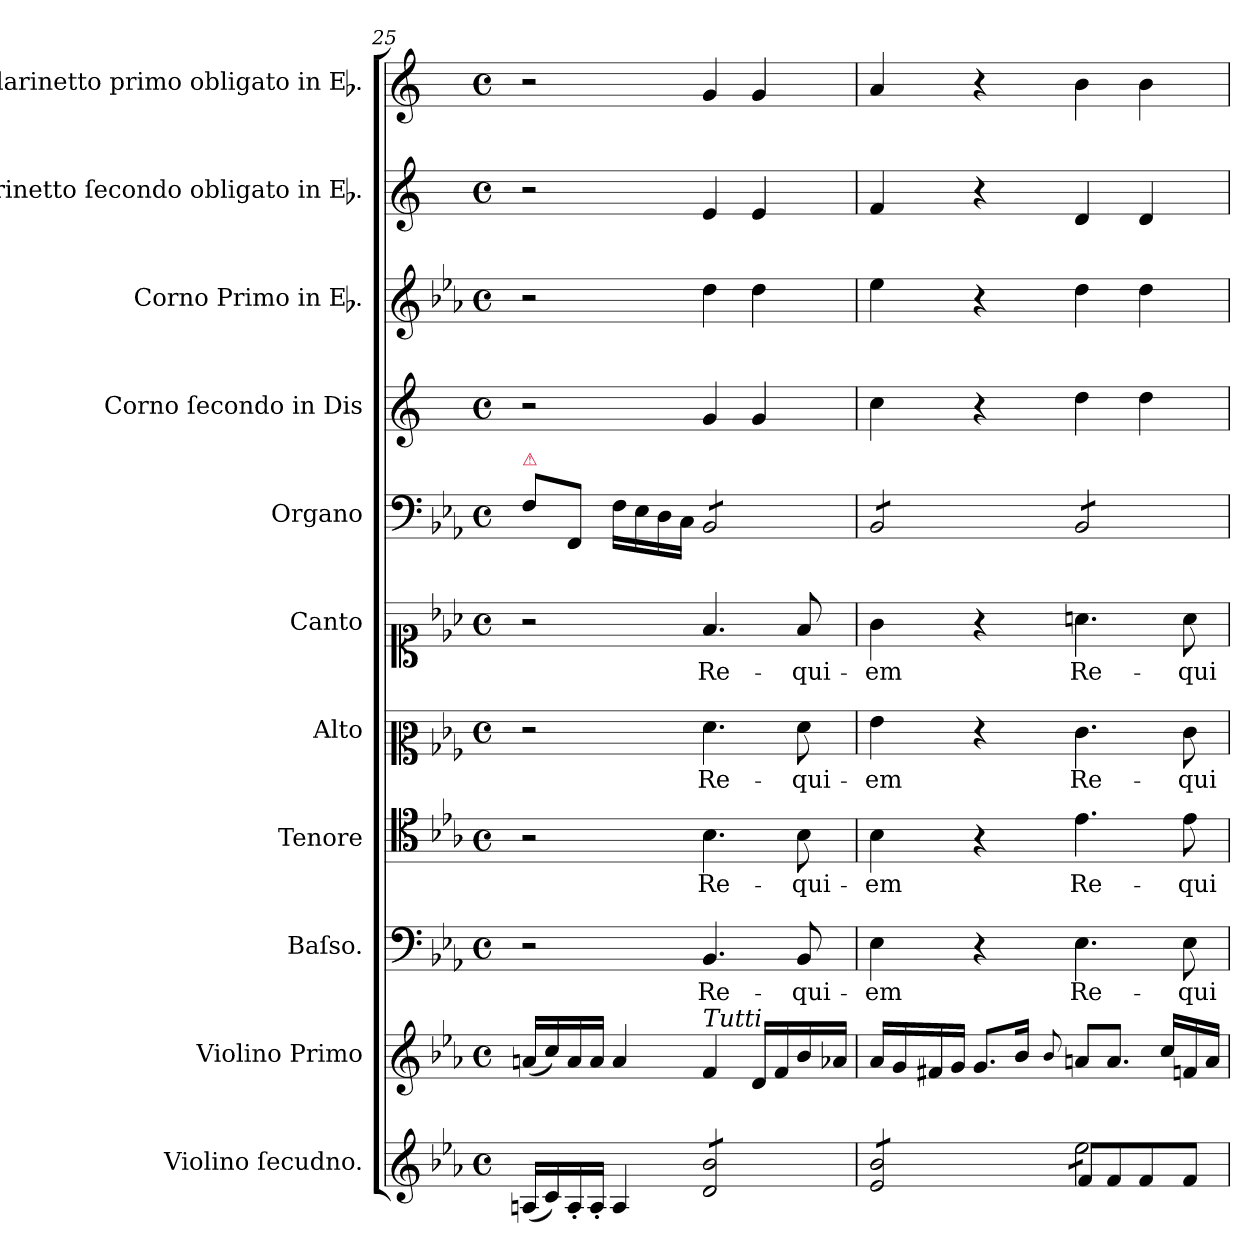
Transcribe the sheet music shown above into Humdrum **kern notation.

**kern	**dynam	**kern	**dynam	**kern	**text	**kern	**text	**kern	**text	**kern	**text	**kern	**dynam	**kern	**kern	**kern	**kern
*part11	*part11	*part10	*part10	*part9	*part9	*part8	*part8	*part7	*part7	*part6	*part6	*part5	*part5	*part4	*part3	*part2	*part1
*staff11	*staff11	*staff10	*staff10	*staff9	*staff9	*staff8	*staff8	*staff7	*staff7	*staff6	*staff6	*staff5	*staff5	*staff4	*staff3	*staff2	*staff1
*I"Violino ſecudno.	*	*I"Violino Primo	*	*I"Baſso.	*	*I"Tenore	*	*I"Alto	*	*I"Canto	*	*I"Organo	*	*I"Corno ſecondo in Dis	*I"Corno Primo in Eb.	*I"Clarinetto ſecondo obligato in Eb.	*I"Clarinetto primo obligato in Eb.
*I'vl 2	*	*I'vl 1	*	*I'B	*	*I'T	*	*I'A	*	*	*	*I'org	*	*	*	*	*
*clefG2	*	*clefG2	*	*clefF4	*	*clefC4	*	*clefC2	*	*clefC1	*	*clefF4	*	*clefG2	*clefG2	*clefG2	*clefG2
*	*	*	*	*	*	*	*	*	*	*	*	*	*	*ITrd5c9	*ITrd5c9	*ITrd-2c-3	*ITrd-2c-3
*k[b-e-a-]	*	*k[b-e-a-]	*	*k[b-e-a-]	*	*k[b-e-a-]	*	*k[b-e-a-]	*	*k[b-e-a-]	*	*k[b-e-a-]	*	*k[b-e-a-]	*k[b-e-a-d-g-c-]	*k[b-e-a-]	*k[b-e-a-]
*E-:	*	*E-:	*	*E-:	*	*E-:	*	*E-:	*	*E-:	*	*E-:	*	*E-:	*	*E-:	*E-:
*M4/4	*	*M4/4	*	*M4/4	*	*M4/4	*	*M4/4	*	*M4/4	*	*M4/4	*	*M4/4	*M4/4	*M4/4	*M4/4
*met(c)	*	*met(c)	*	*met(c)	*	*met(c)	*	*met(c)	*	*met(c)	*	*met(c)	*	*met(c)	*met(c)	*met(c)	*met(c)
=25	=25	=25	=25	=25	=25	=25	=25	=25	=25	=25	=25	=25	=25	=25	=25	=25	=25
!	!	!	!	!	!	!	!	!	!	!	!	!LO:TX:a:color=crimson:t=⚠	!	!	!	!	!
(16An/LL	.	(16an/LL	.	2r	.	2r	.	2r	.	2r	.	8F\L	.	2r	2r	2r	2r
16c/)	.	16cc/)	.	.	.	.	.	.	.	.	.	.	.	.	.	.	.
16A'/	.	16a/	.	.	.	.	.	.	.	.	.	8FF/J	.	.	.	.	.
16A'/JJ	.	16a/JJ	.	.	.	.	.	.	.	.	.	.	.	.	.	.	.
4A/	.	4a/	.	.	.	.	.	.	.	.	.	16F\LL	.	.	.	.	.
.	.	.	.	.	.	.	.	.	.	.	.	16E-\	.	.	.	.	.
.	.	.	.	.	.	.	.	.	.	.	.	16D\	.	.	.	.	.
.	.	.	.	.	.	.	.	.	.	.	.	16C\JJ	.	.	.	.	.
!	!	!	!	!	!	!	!	!	!	!	!	!LO:TX:a:i:t=T&colon;	!	!	!	!	!
!	!	!LO:TX:a:i:t=Tutti	!	!	!	!	!	!	!	!	!	!	!	!	!	!	!
!LO:TX:a:i:t=T&colon;	!	!	!	!	!	!	!	!	!	!	!	!	!	!	!	!	!
!	!LO:DY:b	!	!LO:DY:b	!	!	!	!	!	!	!	!	!	!LO:DY:b	!	!	!	!
*tremolo	*	*	*	*	*	*	*	*	*	*	*	*	*	*	*	*	*
*	*	*	*	*	*	*	*	*	*	*	*	*tremolo	*	*	*	*	*
8d/ 8b-/L	for	4f/	for	4.BB-/	Re-	4.B-\	Re-	4.f\	Re-	4.f/	Re-	8BB-/L	for	4B-/	4f\	4g/	4b-/
8d/ 8b-/	.	.	.	.	.	.	.	.	.	.	.	8BB-/	.	.	.	.	.
8d/ 8b-/	.	16d/LL	.	.	.	.	.	.	.	.	.	8BB-/	.	4B-/	4f\	4g/	4b-/
.	.	16f/	.	.	.	.	.	.	.	.	.	.	.	.	.	.	.
8d/ 8b-/J	.	16b-/	.	8BB-/	-qui-	8B-\	-qui-	8f\	-qui-	8f/	-qui-	8BB-/J	.	.	.	.	.
.	.	16a-X/JJ	.	.	.	.	.	.	.	.	.	.	.	.	.	.	.
=26	=26	=26	=26	=26	=26	=26	=26	=26	=26	=26	=26	=26	=26	=26	=26	=26	=26
*^	*	*	*	*	*	*	*	*	*	*	*	*	*	*	*	*	*
8e-/ 8b-/L	2ryy	.	16a-/LL	.	4E-\	-em	4B-\	-em	4g\	-em	4g\	-em	8BB-/L	.	4e-\	4g-\	4a-/	4cc/
.	.	.	16g/	.	.	.	.	.	.	.	.	.	.	.	.	.	.	.
8e-/ 8b-/	.	.	16f#X/	.	.	.	.	.	.	.	.	.	8BB-/	.	.	.	.	.
.	.	.	16g/JJ	.	.	.	.	.	.	.	.	.	.	.	.	.	.	.
8e-/ 8b-/	.	.	8.g/L	.	4r	.	4r	.	4r	.	4r	.	8BB-/	.	4r	4r	4r	4r
8e-/ 8b-/J	.	.	.	.	.	.	.	.	.	.	.	.	8BB-/J	.	.	.	.	.
.	.	.	16b-/Jk	.	.	.	.	.	.	.	.	.	.	.	.	.	.	.
.	.	.	8qqb-/	.	.	.	.	.	.	.	.	.	.	.	.	.	.	.
8ee-\L	8f/L	.	8an/L	.	4.E-\	Re-	4.e-\	Re-	4.e-\	Re-	4.an\	Re-	8BB-/L	.	4f\	4f\	4f/	4dd\
8ee-\	8f/	.	8.a/J	.	.	.	.	.	.	.	.	.	8BB-/	.	.	.	.	.
8ee-\	8f/	.	.	.	.	.	.	.	.	.	.	.	8BB-/	.	4f\	4f\	4f/	4dd\
.	.	.	16cc/LL	.	.	.	.	.	.	.	.	.	.	.	.	.	.	.
8ee-\J	8f/J	.	16fn/	.	8E-\	-qui-	8e-\	-qui-	8e-\	-qui-	8a\	-qui-	8BB-/J	.	.	.	.	.
*	*	*	*	*	*	*	*	*	*	*	*	*	*Xtremolo	*	*	*	*	*
*Xtremolo	*	*	*	*	*	*	*	*	*	*	*	*	*	*	*	*	*	*
.	.	.	16a/JJ	.	.	.	.	.	.	.	.	.	.	.	.	.	.	.
*v	*v	*	*	*	*	*	*	*	*	*	*	*	*	*	*	*	*	*
=	=	=	=	=	=	=	=	=	=	=	=	=	=	=	=	=	=
*-	*-	*-	*-	*-	*-	*-	*-	*-	*-	*-	*-	*-	*-	*-	*-	*-	*-
